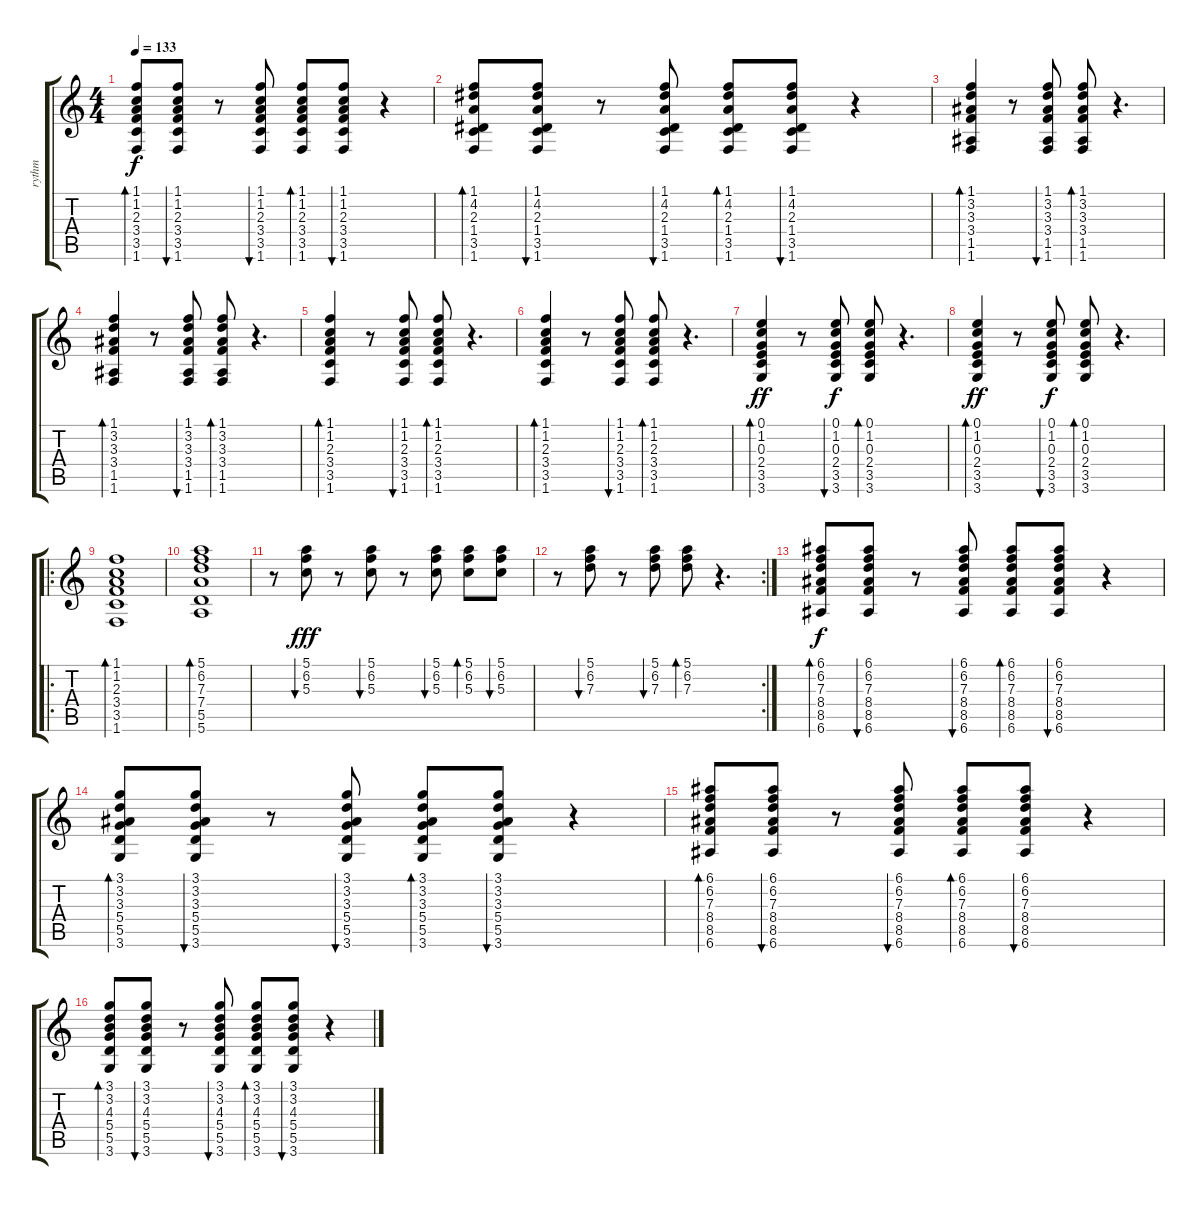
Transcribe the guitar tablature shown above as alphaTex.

\track ("rythm" "rythm") {instrument electricguitarclean}
\staff {score tabs}
\tuning (E4 B3 G3 D3 A2 E2) {hide}
\ts (4 4)
\tempo 133
\clef g2
\ks c
(1.1 1.2 2.3 3.4 3.5 1.6).8{bd 60 dy f} (1.1 1.2 2.3 3.4 3.5 1.6).8{bu 60} r.8 (1.1 1.2 2.3 3.4 3.5 1.6).8{bu 60} (1.1 1.2 2.3 3.4 3.5 1.6).8{bd 60} (1.1 1.2 2.3 3.4 3.5 1.6).8{bu 60} r.4 |
(1.1 4.2 2.3 1.4 3.5 1.6).8{bd 60} (1.1 4.2 2.3 1.4 3.5 1.6).8{bu 60} r.8 (1.1 4.2 2.3 1.4 3.5 1.6).8{bu 60} (1.1 4.2 2.3 1.4 3.5 1.6).8{bd 60} (1.1 4.2 2.3 1.4 3.5 1.6).8{bu 60} r.4 |
(1.1 3.2 3.3 3.4 1.5 1.6).4{bd 60} r.8 (1.1 3.2 3.3 3.4 1.5 1.6).8{bu 60} (1.1 3.2 3.3 3.4 1.5 1.6).8{bd 60} r.4{d} |
(1.1 3.2 3.3 3.4 1.5 1.6).4{bd 60} r.8 (1.1 3.2 3.3 3.4 1.5 1.6).8{bu 60} (1.1 3.2 3.3 3.4 1.5 1.6).8{bd 60} r.4{d} |
(1.1 1.2 2.3 3.4 3.5 1.6).4{bd 60} r.8 (1.1 1.2 2.3 3.4 3.5 1.6).8{bu 60} (1.1 1.2 2.3 3.4 3.5 1.6).8{bd 60} r.4{d} |
(1.1 1.2 2.3 3.4 3.5 1.6).4{bd 60} r.8 (1.1 1.2 2.3 3.4 3.5 1.6).8{bu 60} (1.1 1.2 2.3 3.4 3.5 1.6).8{bd 60} r.4{d} |
(0.1 1.2 0.3 2.4 3.5 3.6).4{bd 60 dy ff} r.8 (0.1 1.2 0.3 2.4 3.5 3.6).8{bu 60 dy f} (0.1 1.2 0.3 2.4 3.5 3.6).8{bd 60} r.4{d} |
(0.1 1.2 0.3 2.4 3.5 3.6).4{bd 60 dy ff} r.8 (0.1 1.2 0.3 2.4 3.5 3.6).8{bu 60 dy f} (0.1 1.2 0.3 2.4 3.5 3.6).8{bd 60} r.4{d} |
\ro
(1.1 1.2 2.3 3.4 3.5 1.6).1{bd 120} |
(5.1 6.2 7.3 7.4 5.5 5.6).1{bd 120} |
r.8 (5.1 6.2 5.3).8{bu 120 dy fff} r.8 (5.1 6.2 5.3).8{bu 120} r.8 (5.1 6.2 5.3).8{bu 120} (5.1 6.2 5.3).8{bd 120} (5.1 6.2 5.3).8{bu 120} |
\rc 2
r.8 (5.1 6.2 7.3).8{bu 120} r.8 (5.1 6.2 7.3).8{bu 120} (5.1 6.2 7.3).8{bd 60} r.4{d} |
(6.1 6.2 7.3 8.4 8.5 6.6).8{bd 60 dy f} (6.1 6.2 7.3 8.4 8.5 6.6).8{bu 60} r.8 (6.1 6.2 7.3 8.4 8.5 6.6).8{bu 60} (6.1 6.2 7.3 8.4 8.5 6.6).8{bd 60} (6.1 6.2 7.3 8.4 8.5 6.6).8{bu 60} r.4 |
(3.1 3.2 3.3 5.4 5.5 3.6).8{bd 60} (3.1 3.2 3.3 5.4 5.5 3.6).8{bu 60} r.8 (3.1 3.2 3.3 5.4 5.5 3.6).8{bu 60} (3.1 3.2 3.3 5.4 5.5 3.6).8{bd 60} (3.1 3.2 3.3 5.4 5.5 3.6).8{bu 60} r.4 |
(6.1 6.2 7.3 8.4 8.5 6.6).8{bd 60} (6.1 6.2 7.3 8.4 8.5 6.6).8{bu 60} r.8 (6.1 6.2 7.3 8.4 8.5 6.6).8{bu 60} (6.1 6.2 7.3 8.4 8.5 6.6).8{bd 60} (6.1 6.2 7.3 8.4 8.5 6.6).8{bu 60} r.4 |
(3.1 3.2 4.3 5.4 5.5 3.6).8{bd 60} (3.1 3.2 4.3 5.4 5.5 3.6).8{bu 60} r.8 (3.1 3.2 4.3 5.4 5.5 3.6).8{bu 60} (3.1 3.2 4.3 5.4 5.5 3.6).8{bd 60} (3.1 3.2 4.3 5.4 5.5 3.6).8{bu 60} r.4
